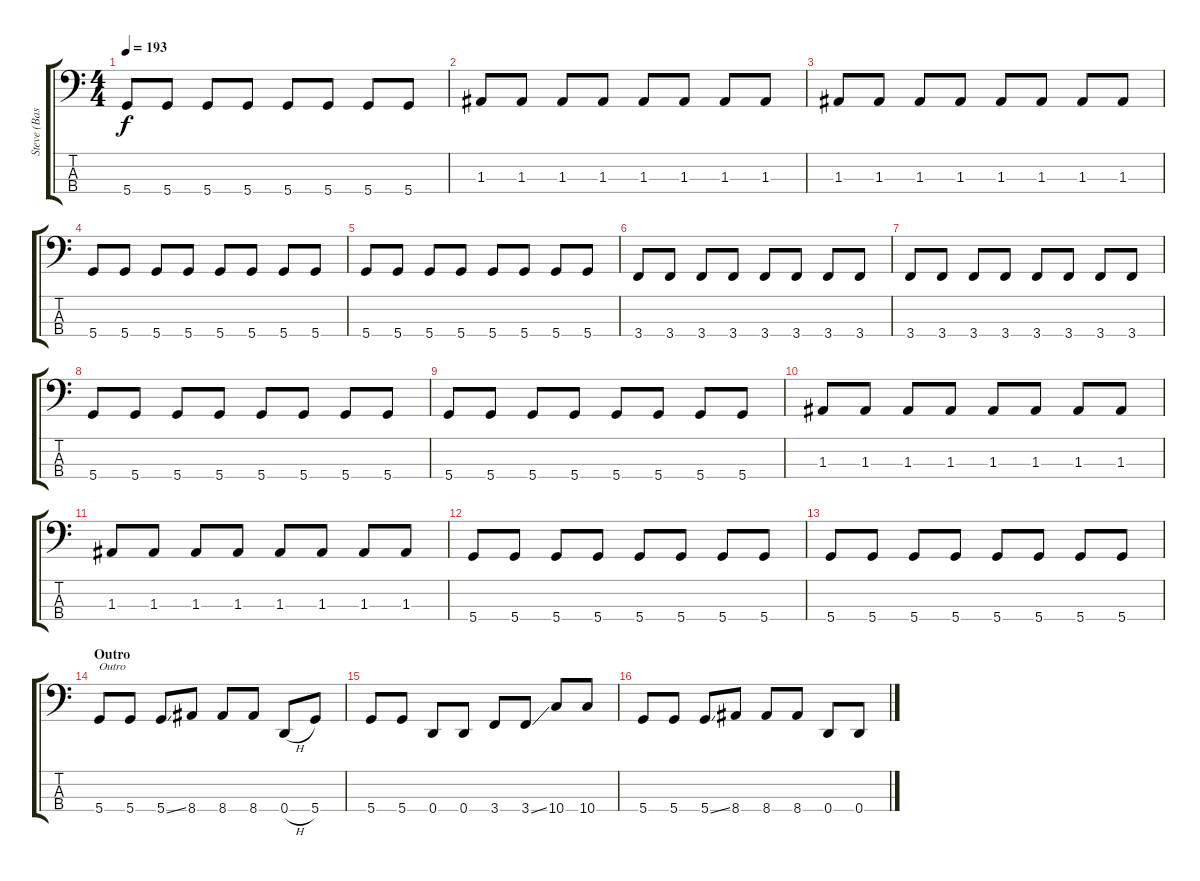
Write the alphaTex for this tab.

\track ("Steve (Bass)" "Steve (Bas") {instrument fretlessbass}
\staff {score tabs}
\tuning (G2 D2 A1 D1) {hide}
\ts (4 4)
\tempo 193
\clef f4
\ks c
5.4.8{dy f} 5.4.8 5.4.8 5.4.8 5.4.8 5.4.8 5.4.8 5.4.8 |
1.3.8 1.3.8 1.3.8 1.3.8 1.3.8 1.3.8 1.3.8 1.3.8 |
1.3.8 1.3.8 1.3.8 1.3.8 1.3.8 1.3.8 1.3.8 1.3.8 |
5.4.8 5.4.8 5.4.8 5.4.8 5.4.8 5.4.8 5.4.8 5.4.8 |
5.4.8 5.4.8 5.4.8 5.4.8 5.4.8 5.4.8 5.4.8 5.4.8 |
3.4.8 3.4.8 3.4.8 3.4.8 3.4.8 3.4.8 3.4.8 3.4.8 |
3.4.8 3.4.8 3.4.8 3.4.8 3.4.8 3.4.8 3.4.8 3.4.8 |
5.4.8 5.4.8 5.4.8 5.4.8 5.4.8 5.4.8 5.4.8 5.4.8 |
5.4.8 5.4.8 5.4.8 5.4.8 5.4.8 5.4.8 5.4.8 5.4.8 |
1.3.8 1.3.8 1.3.8 1.3.8 1.3.8 1.3.8 1.3.8 1.3.8 |
1.3.8 1.3.8 1.3.8 1.3.8 1.3.8 1.3.8 1.3.8 1.3.8 |
5.4.8 5.4.8 5.4.8 5.4.8 5.4.8 5.4.8 5.4.8 5.4.8 |
5.4.8 5.4.8 5.4.8 5.4.8 5.4.8 5.4.8 5.4.8 5.4.8 |
\section ("" "Outro")
5.4.8{txt "Outro"} 5.4.8 5.4{ss}.8 8.4.8 8.4.8 8.4.8 0.4{h}.8 5.4.8 |
5.4.8 5.4.8 0.4.8 0.4.8 3.4.8 3.4{ss}.8 10.4.8 10.4.8 |
5.4.8 5.4.8 5.4{ss}.8 8.4.8 8.4.8 8.4.8 0.4.8 0.4.8
